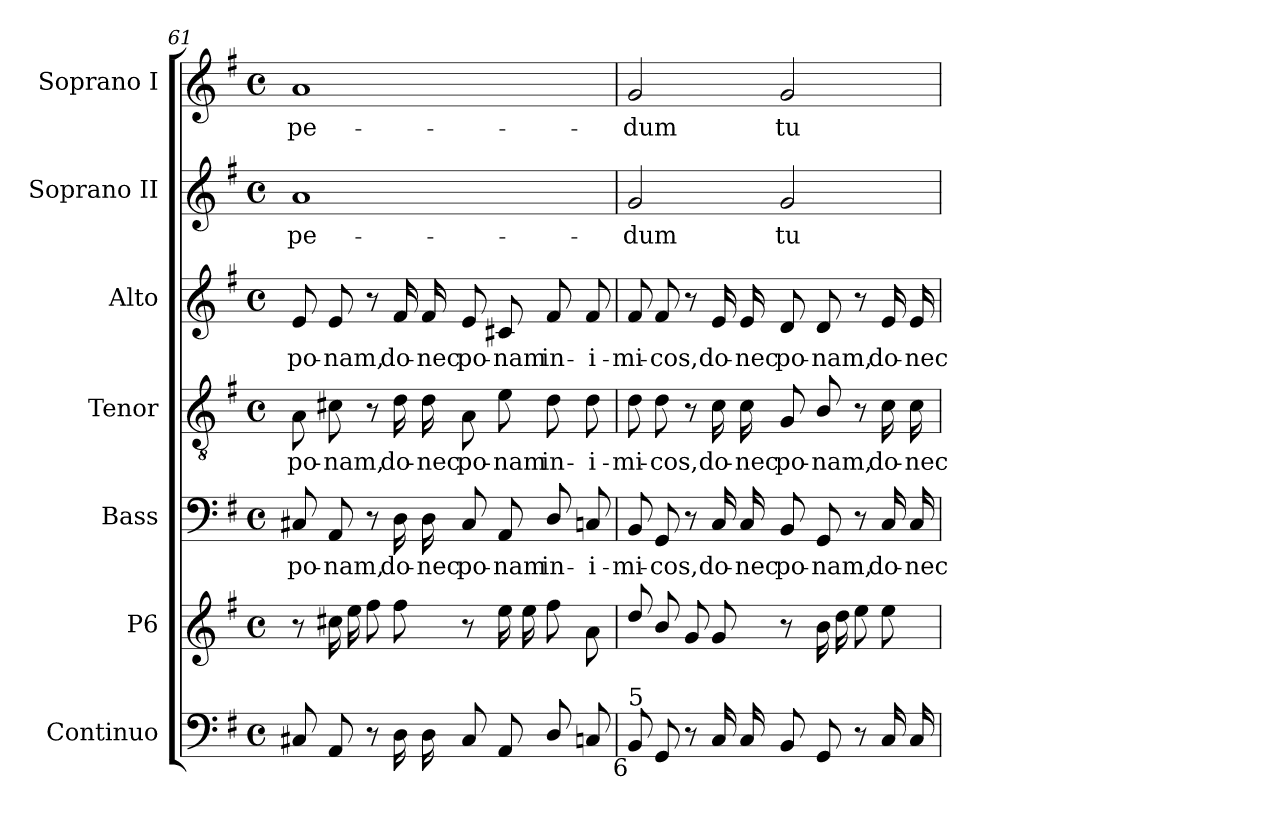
**kern	**kern	**kern	**text	**kern	**text	**kern	**text	**kern	**text	**kern	**text
*part7	*part6	*part5	*part5	*part4	*part4	*part3	*part3	*part2	*part2	*part1	*part1
*staff7	*staff6	*staff5	*staff5	*staff4	*staff4	*staff3	*staff3	*staff2	*staff2	*staff1	*staff1
*I"Continuo	*I"P6	*I"Bass	*	*I"Tenor	*	*I"Alto	*	*I"Soprano II	*	*I"Soprano I	*
*	*	*I'B.	*	*I'T.	*	*I'A.	*	*I'S.	*	*I'S.	*
*clefF4	*clefG2	*clefF4	*	*clefGv2	*	*clefG2	*	*clefG2	*	*clefG2	*
*	*	*	*	*ITrd7c12	*	*	*	*	*	*	*
*k[f#]	*k[f#]	*k[f#]	*	*k[f#]	*	*k[f#]	*	*k[f#]	*	*k[f#]	*
*G:	*G:	*G:	*	*G:	*	*G:	*	*G:	*	*G:	*
*M4/4	*M4/4	*M4/4	*	*M4/4	*	*M4/4	*	*M4/4	*	*M4/4	*
*met(c)	*met(c)	*met(c)	*	*met(c)	*	*met(c)	*	*met(c)	*	*met(c)	*
=61	=61	=61	=61	=61	=61	=61	=61	=61	=61	=61	=61
!	!	!	!LO:LY:b:color=#000000	!	!	!	!	!	!	!	!
!	!	!	!	!	!LO:LY:b:color=#000000	!	!	!	!	!	!
!	!	!	!	!	!	!	!LO:LY:b:color=#000000	!	!	!	!
!	!	!	!	!	!	!	!	!	!LO:LY:b:color=#000000	!	!
!	!	!	!	!	!	!	!	!	!	!	!LO:LY:b:color=#000000
8C#Xi/	8r	8C#Xi/	po-	8AAi\	po-	8ei/	po-	1ai	pe-	1ai	pe-
!	!	!	!LO:LY:b:color=#000000	!	!	!	!	!	!	!	!
!	!	!	!	!	!LO:LY:b:color=#000000	!	!	!	!	!	!
!	!	!	!	!	!	!	!LO:LY:b:color=#000000	!	!	!	!
8AAi/	16cc#Xi\	8AAi/	-nam,	8C#Xi\	-nam,	8ei/	-nam,	.	.	.	.
.	16eei\	.	.	.	.	.	.	.	.	.	.
8r	8ff#i\	8r	.	8r	.	8r	.	.	.	.	.
!	!	!	!LO:LY:b:color=#000000	!	!	!	!	!	!	!	!
!	!	!	!	!	!LO:LY:b:color=#000000	!	!	!	!	!	!
!	!	!	!	!	!	!	!LO:LY:b:color=#000000	!	!	!	!
16Di\	8ff#i\	16Di\	do-	16Di\	do-	16f#i/	do-	.	.	.	.
!	!	!	!LO:LY:b:color=#000000	!	!	!	!	!	!	!	!
!	!	!	!	!	!LO:LY:b:color=#000000	!	!	!	!	!	!
!	!	!	!	!	!	!	!LO:LY:b:color=#000000	!	!	!	!
16Di\	.	16Di\	-nec	16Di\	-nec	16f#i/	-nec	.	.	.	.
!	!	!	!LO:LY:b:color=#000000	!	!	!	!	!	!	!	!
!	!	!	!	!	!LO:LY:b:color=#000000	!	!	!	!	!	!
!	!	!	!	!	!	!	!LO:LY:b:color=#000000	!	!	!	!
8C#i/	8r	8C#i/	po-	8AAi\	po-	8ei/	po-	.	.	.	.
!	!	!	!LO:LY:b:color=#000000	!	!	!	!	!	!	!	!
!	!	!	!	!	!LO:LY:b:color=#000000	!	!	!	!	!	!
!	!	!	!	!	!	!	!LO:LY:b:color=#000000	!	!	!	!
8AAi/	16eei\	8AAi/	-nam	8Ei\	-nam	8c#Xi/	-nam	.	.	.	.
.	16eei\	.	.	.	.	.	.	.	.	.	.
!	!	!	!LO:LY:b:color=#000000	!	!	!	!	!	!	!	!
!	!	!	!	!	!LO:LY:b:color=#000000	!	!	!	!	!	!
!	!	!	!	!	!	!	!LO:LY:b:color=#000000	!	!	!	!
8Di/	8ff#i\	8Di/	in-	8Di\	in-	8f#i/	in-	.	.	.	.
!	!	!	!LO:LY:b:color=#000000	!	!	!	!	!	!	!	!
!	!	!	!	!	!LO:LY:b:color=#000000	!	!	!	!	!	!
!	!	!	!	!	!	!	!LO:LY:b:color=#000000	!	!	!	!
8Cni/	8ai\	8Cni/	-i-	8Di\	-i-	8f#i/	-i-	.	.	.	.
=62	=62	=62	=62	=62	=62	=62	=62	=62	=62	=62	=62
!	!	!	!LO:LY:b:color=#000000	!	!	!	!	!	!	!	!
!	!	!	!	!	!LO:LY:b:color=#000000	!	!	!	!	!	!
!	!	!	!	!	!	!	!LO:LY:b:color=#000000	!	!	!	!
!	!	!	!	!	!	!	!	!	!LO:LY:b:color=#000000	!	!
!LO:TX:b:rj:t=6	!	!	!	!	!	!	!	!	!	!	!
!LO:TX:t=5	!	!	!	!	!	!	!	!	!	!	!
!	!	!	!	!	!	!	!	!	!	!	!LO:LY:b:color=#000000
8BBi/	8ddi/	8BBi/	-mi-	8Di\	-mi-	8f#i/	-mi-	2gi/	-dum	2gi/	-dum
!	!	!	!LO:LY:b:color=#000000	!	!	!	!	!	!	!	!
!	!	!	!	!	!LO:LY:b:color=#000000	!	!	!	!	!	!
!	!	!	!	!	!	!	!LO:LY:b:color=#000000	!	!	!	!
8GGi/	8bi/	8GGi/	-cos,	8Di\	-cos,	8f#i/	-cos,	.	.	.	.
8r	8gi/	8r	.	8r	.	8r	.	.	.	.	.
!	!	!	!LO:LY:b:color=#000000	!	!	!	!	!	!	!	!
!	!	!	!	!	!LO:LY:b:color=#000000	!	!	!	!	!	!
!	!	!	!	!	!	!	!LO:LY:b:color=#000000	!	!	!	!
16Ci/	8gi/	16Ci/	do-	16Ci\	do-	16ei/	do-	.	.	.	.
!	!	!	!LO:LY:b:color=#000000	!	!	!	!	!	!	!	!
!	!	!	!	!	!LO:LY:b:color=#000000	!	!	!	!	!	!
!	!	!	!	!	!	!	!LO:LY:b:color=#000000	!	!	!	!
16Ci/	.	16Ci/	-nec	16Ci\	-nec	16ei/	-nec	.	.	.	.
!	!	!	!LO:LY:b:color=#000000	!	!	!	!	!	!	!	!
!	!	!	!	!	!LO:LY:b:color=#000000	!	!	!	!	!	!
!	!	!	!	!	!	!	!LO:LY:b:color=#000000	!	!	!	!
!	!	!	!	!	!	!	!	!	!LO:LY:b:color=#000000	!	!
!	!	!	!	!	!	!	!	!	!	!	!LO:LY:b:color=#000000
8BBi/	8r	8BBi/	po-	8GGi/	po-	8di/	po-	2gi/	tu-	2gi/	tu-
!	!	!	!LO:LY:b:color=#000000	!	!	!	!	!	!	!	!
!	!	!	!	!	!LO:LY:b:color=#000000	!	!	!	!	!	!
!	!	!	!	!	!	!	!LO:LY:b:color=#000000	!	!	!	!
8GGi/	16bi\	8GGi/	-nam,	8BBi/	-nam,	8di/	-nam,	.	.	.	.
.	16ddi\	.	.	.	.	.	.	.	.	.	.
8r	8eei\	8r	.	8r	.	8r	.	.	.	.	.
!	!	!	!LO:LY:b:color=#000000	!	!	!	!	!	!	!	!
!	!	!	!	!	!LO:LY:b:color=#000000	!	!	!	!	!	!
!	!	!	!	!	!	!	!LO:LY:b:color=#000000	!	!	!	!
16Ci/	8eei\	16Ci/	do-	16Ci\	do-	16ei/	do-	.	.	.	.
!	!	!	!LO:LY:b:color=#000000	!	!	!	!	!	!	!	!
!	!	!	!	!	!LO:LY:b:color=#000000	!	!	!	!	!	!
!	!	!	!	!	!	!	!LO:LY:b:color=#000000	!	!	!	!
16Ci/	.	16Ci/	-nec	16Ci\	-nec	16ei/	-nec	.	.	.	.
=	=	=	=	=	=	=	=	=	=	=	=
*-	*-	*-	*-	*-	*-	*-	*-	*-	*-	*-	*-
